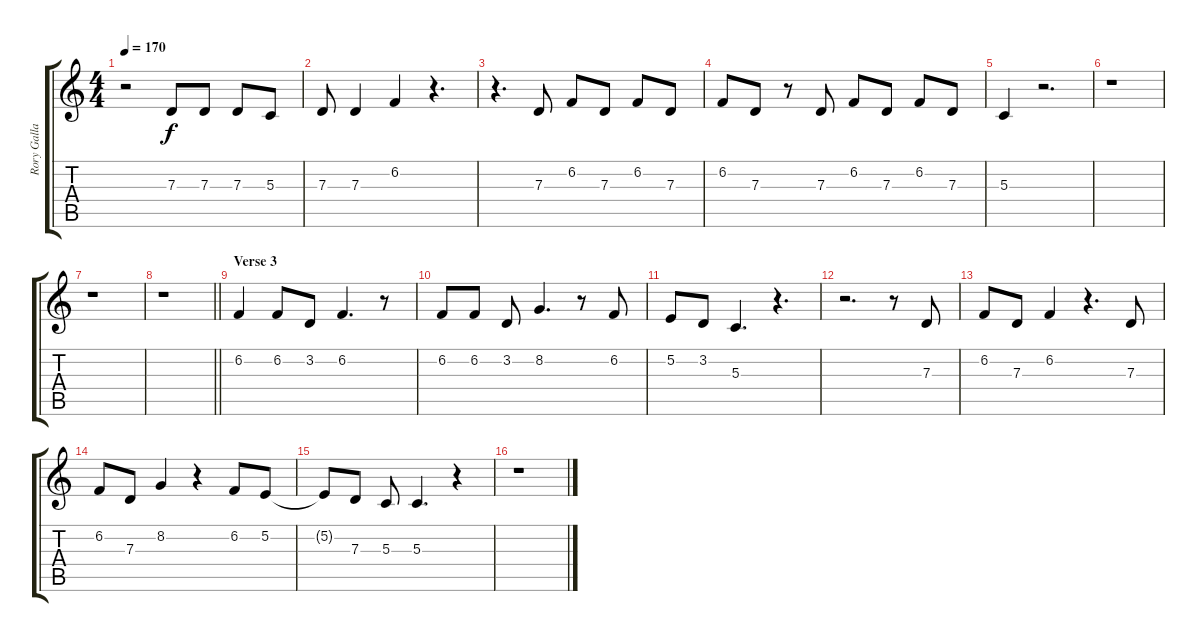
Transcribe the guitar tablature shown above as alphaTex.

\track ("Rory Gallagher" "Rory Galla") {instrument cello}
\staff {score tabs}
\tuning (E4 B3 G3 D3 A2 E2) {hide}
\ts (4 4)
\tempo 170
\clef g2
\ks c
r.2{dy f} 7.3.8 7.3.8 7.3.8 5.3.8 |
7.3.8 7.3.4 6.2.4 r.4{d} |
r.4{d} 7.3.8 6.2.8 7.3.8 6.2.8 7.3.8 |
6.2.8 7.3.8 r.8 7.3.8 6.2.8 7.3.8 6.2.8 7.3.8 |
5.3.4 r.2{d} |
r.1 |
r.1 |
\barLineRight lightlight
r.1 |
\section ("" "Verse 3")
6.2.4 6.2.8 3.2.8 6.2.4{d} r.8 |
6.2.8 6.2.8 3.2.8 8.2.4{d} r.8 6.2.8 |
5.2.8 3.2.8 5.3.4{d} r.4{d} |
r.2{d} r.8 7.3.8 |
6.2.8 7.3.8 6.2.4 r.4{d} 7.3.8 |
6.2.8 7.3.8 8.2.4 r.4 6.2.8 5.2.8 |
5.2{t}.8 7.3.8 5.3.8 5.3.4{d} r.4 |
r.1
